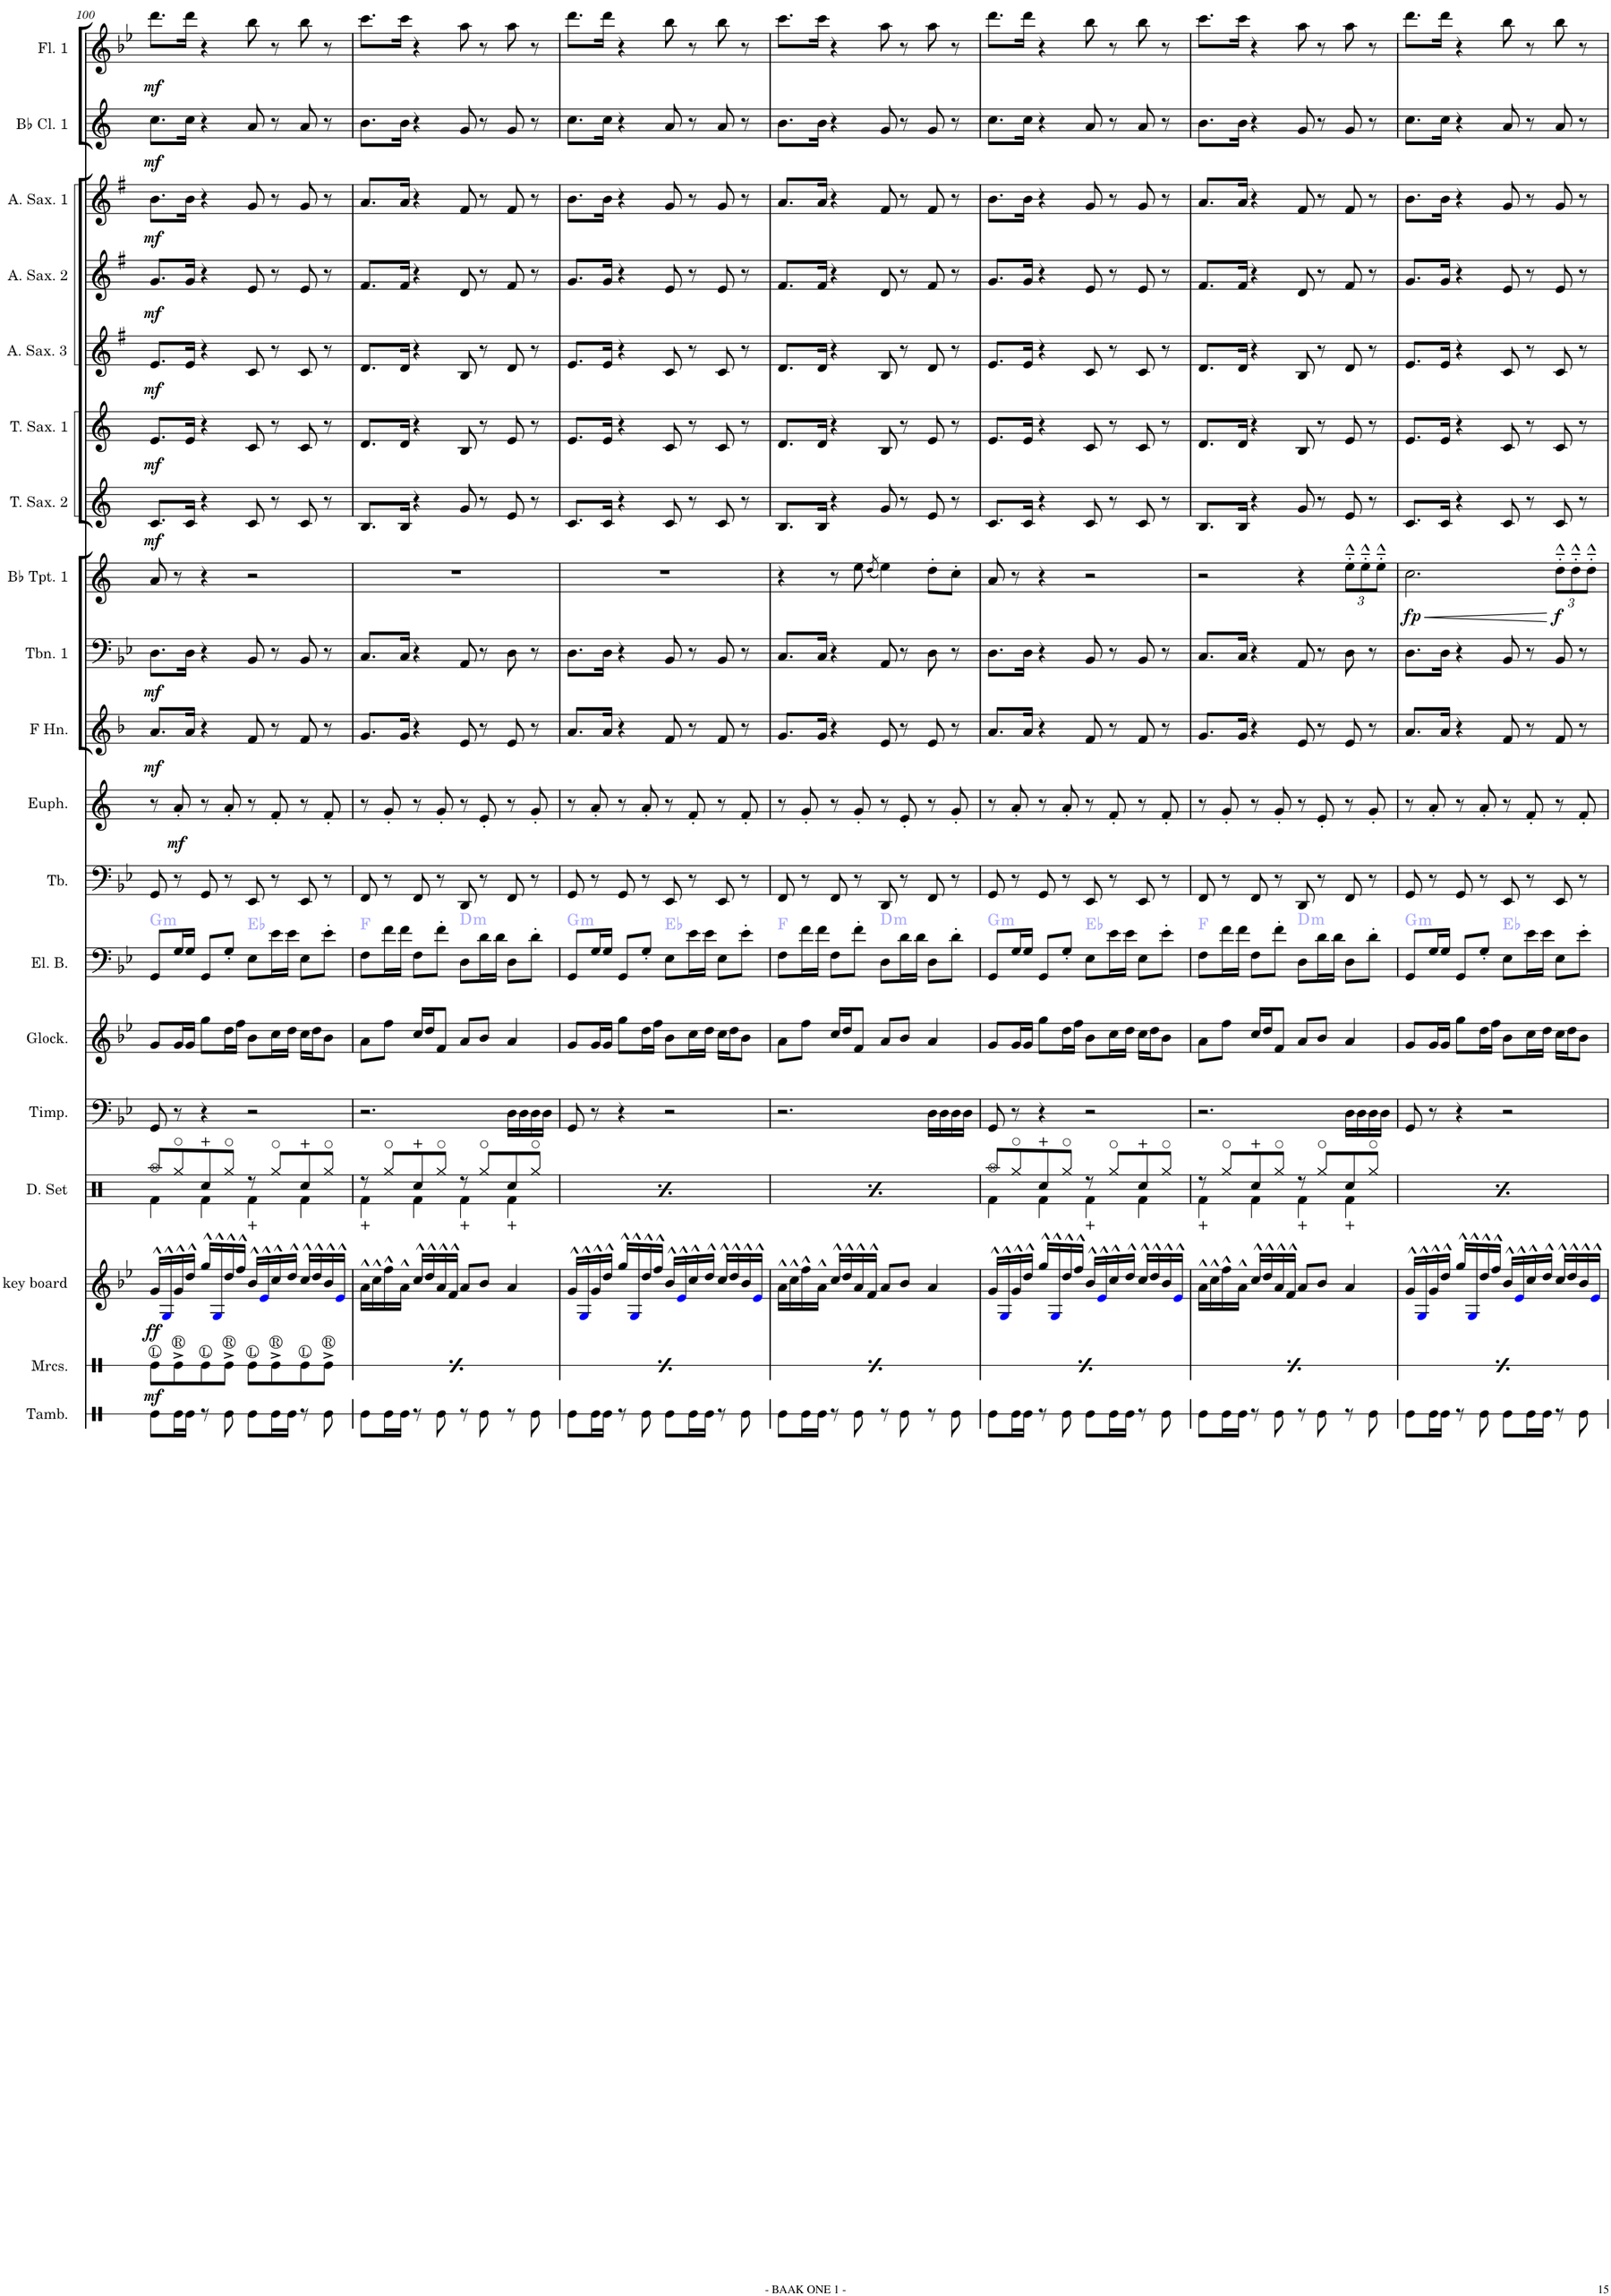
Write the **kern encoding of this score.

**kern	**kern	**dynam	**kern	**dynam	**kern	**kern	**kern	**kern	**harte	**kern	**harte	**kern	**kern	**dynam	**kern	**dynam	**kern	**dynam	**kern	**dynam	**kern	**dynam	**kern	**dynam	**kern	**dynam	**kern	**dynam	**kern	**dynam	**kern	**dynam	**kern	**dynam	**kern	**dynam	**kern	**dynam	**kern	**dynam	**kern	**dynam	**kern	**dynam	**kern	**dynam	**kern	**dynam	**kern	**dynam
*part28	*part27	*part27	*part26	*part26	*part25	*part24	*part23	*part22	*part22	*part21	*part21	*part20	*part19	*part19	*part18	*part18	*part17	*part17	*part16	*part16	*part15	*part15	*part14	*part14	*part13	*part13	*part12	*part12	*part11	*part11	*part10	*part10	*part9	*part9	*part8	*part8	*part7	*part7	*part6	*part6	*part5	*part5	*part4	*part4	*part3	*part3	*part2	*part2	*part1	*part1
*staff28	*staff27	*staff27	*staff26	*staff26	*staff25	*staff24	*staff23	*staff22	*	*staff21	*	*staff20	*staff19	*staff19	*staff18	*staff18	*staff17	*staff17	*staff16	*staff16	*staff15	*staff15	*staff14	*staff14	*staff13	*staff13	*staff12	*staff12	*staff11	*staff11	*staff10	*staff10	*staff9	*staff9	*staff8	*staff8	*staff7	*staff7	*staff6	*staff6	*staff5	*staff5	*staff4	*staff4	*staff3	*staff3	*staff2	*staff2	*staff1	*staff1
*I"탬버린	*I"마라카스	*	*I"키보드 (Synth.&amp; strings)	*	*I"드럼세트	*I"팀파니(in  F,G,D)	*I"글로켄슈필	*I"베이스(타브)	*	*I"일렉트릭 베이스	*	*I"튜바 (표준기보)	*I"유포늄	*	*I"F 호른	*	*I"트롬본 3	*	*I"트롬본  2	*	*I"트롬본  1	*	*I"Bb 트럼펫 4	*	*I"Bb 트럼펫 3	*	*I"Bb 트럼펫 2	*	*I"Bb 트럼펫 1	*	*I"테너 색소폰 2	*	*I"테너 색소폰 1	*	*I"알토 색소폰 3	*	*I"알토 색소폰 2	*	*I"알토 색소폰 1	*	*I"Bb 클라리넷 3	*	*I"Bb 클라리넷 2	*	*I"Bb 클라리넷 1	*	*I"플루트 2	*	*I"플루트 1	*
!!LO:PB:g=z
*clefX	*clefX	*	*clefG2	*	*clefX	*clefF4	*clefG2	*	*	*clefF4	*	*clefF4	*clefG2	*	*clefG2	*	*clefF4	*	*clefF4	*	*clefF4	*	*clefG2	*	*clefG2	*	*clefG2	*	*clefG2	*	*clefG2	*	*clefG2	*	*clefG2	*	*clefG2	*	*clefG2	*	*clefG2	*	*clefG2	*	*clefG2	*	*clefG2	*	*clefG2	*
*	*	*	*	*	*	*	*Trd-14c-24	*Trd7c12	*	*Trd7c12	*	*	*Trd8c14	*	*Trd4c7	*	*	*	*	*	*	*	*Trd1c2	*	*Trd1c2	*	*Trd1c2	*	*Trd1c2	*	*Trd8c14	*	*Trd8c14	*	*Trd5c9	*	*Trd5c9	*	*Trd5c9	*	*Trd1c2	*	*Trd1c2	*	*Trd1c2	*	*	*	*	*
*k[]	*k[]	*	*k[b-e-]	*	*k[]	*k[b-e-]	*k[b-e-]	*k[b-e-]	*	*k[b-e-]	*	*k[b-e-]	*k[]	*	*k[b-]	*	*k[b-e-]	*	*k[b-e-]	*	*k[b-e-]	*	*k[]	*	*k[]	*	*k[]	*	*k[]	*	*k[]	*	*k[]	*	*k[f#]	*	*k[f#]	*	*k[f#]	*	*k[]	*	*k[]	*	*k[]	*	*k[b-e-]	*	*k[b-e-]	*
*M4/4	*M4/4	*	*M4/4	*	*M4/4	*M4/4	*M4/4	*M4/4	*	*M4/4	*	*M4/4	*M4/4	*	*M4/4	*	*M4/4	*	*M4/4	*	*M4/4	*	*M4/4	*	*M4/4	*	*M4/4	*	*M4/4	*	*M4/4	*	*M4/4	*	*M4/4	*	*M4/4	*	*M4/4	*	*M4/4	*	*M4/4	*	*M4/4	*	*M4/4	*	*M4/4	*
=100	=100	=100	=100	=100	=100	=100	=100	=100	=100	=100	=100	=100	=100	=100	=100	=100	=100	=100	=100	=100	=100	=100	=100	=100	=100	=100	=100	=100	=100	=100	=100	=100	=100	=100	=100	=100	=100	=100	=100	=100	=100	=100	=100	=100	=100	=100	=100	=100	=100	=100
*	*	*	*	*	*^	*	*	*	*	*	*	*	*	*	*	*	*	*	*	*	*	*	*	*	*	*	*	*	*	*	*	*	*	*	*	*	*	*	*	*	*	*	*	*	*	*	*	*	*	*
!	!	!LO:DY:b	!	!LO:DY:b	!	!	!	!	!	!LO:H:kt=m	!	!LO:H:kt=m	!	!	!	!	!LO:DY:b	!	!LO:DY:b	!	!LO:DY:b	!	!LO:DY:b	!	!	!	!	!	!	!	!	!	!LO:DY:b	!	!LO:DY:b	!	!LO:DY:b	!	!LO:DY:b	!	!LO:DY:b	!	!LO:DY:b	!	!LO:DY:b	!	!LO:DY:b	!	!LO:DY:b	!	!LO:DY:b
8Re\L	8Re\L	mf	16g^^/LL	ff	8Raa/L	4Rf\	8GG/	8g/L	8GG\L	G:min	8GG/L	G:min	8GG/	8r	.	8.a/L	mf	8.B-\L	mf	8.G\L	mf	8.D\L	mf	8A	.	8a	.	8a	.	8a/	.	8.c/L	mf	8.e/L	mf	8.e/L	mf	8.g/L	mf	8.b\L	mf	8.aa\L	mf	8.ee\L	mf	8.cc\L	mf	8.bb-\L	mf	8.ddd\L	mf
.	.	.	16G^^i/	.	.	.	.	.	.	.	.	.	.	.	.	.	.	.	.	.	.	.	.	.	.	.	.	.	.	.	.	.	.	.	.	.	.	.	.	.	.	.	.	.	.	.	.	.	.	.	.
!	!	!	!	!	!	!	!	!	!	!	!	!	!	!	!LO:DY:b	!	!	!	!	!	!	!	!	!	!	!	!	!	!	!	!	!	!	!	!	!	!	!	!	!	!	!	!	!	!	!	!	!	!	!	!
16Re\L	8Re^\	.	16g^^/	.	8Rgg/	.	8r	16g/L	16G~'\L	.	16G'~/L	.	8r	8a'/	mf	.	.	.	.	.	.	.	.	8r	.	8r	.	8r	.	8r	.	.	.	.	.	.	.	.	.	.	.	.	.	.	.	.	.	.	.	.	.
16Re\JJ	.	.	16dd^^/JJ	.	.	.	.	16g/JJ	16G~'\JJ	.	16G'~/JJ	.	.	.	.	16a/Jk	.	16B-\Jk	.	16G\Jk	.	16D\Jk	.	.	.	.	.	.	.	.	.	16c/Jk	.	16e/Jk	.	16e/Jk	.	16g/Jk	.	16b\Jk	.	16aa\Jk	.	16ee\Jk	.	16cc\Jk	.	16bb-\Jk	.	16ddd\Jk	.
8r	8Re\	.	16gg^^/LL	.	8Rcc/	4Rf\	4r	8gg\L	8GG\L	.	8GG/L	.	8GG/	8r	.	4r	.	4r	.	4r	.	4r	.	4r	.	4r	.	4r	.	4r	.	4r	.	4r	.	4r	.	4r	.	4r	.	4r	.	4r	.	4r	.	4r	.	4r	.
.	.	.	16G^^i/	.	.	.	.	.	.	.	.	.	.	.	.	.	.	.	.	.	.	.	.	.	.	.	.	.	.	.	.	.	.	.	.	.	.	.	.	.	.	.	.	.	.	.	.	.	.	.	.
8Re\	8Re^\J	.	16dd^^/	.	8Rgg/J	.	.	16dd\L	8G~'\J	.	8G'~/J	.	8r	8a'/	.	.	.	.	.	.	.	.	.	.	.	.	.	.	.	.	.	.	.	.	.	.	.	.	.	.	.	.	.	.	.	.	.	.	.	.	.
.	.	.	16ff^^/JJ	.	.	.	.	16ff\JJ	.	.	.	.	.	.	.	.	.	.	.	.	.	.	.	.	.	.	.	.	.	.	.	.	.	.	.	.	.	.	.	.	.	.	.	.	.	.	.	.	.	.	.
8Re\L	8Re\L	.	16b-^^/LL	.	8r	4Rf\	2r	8b-\L	8E-\L	Eb:maj	8E-\L	Eb:maj	8EE-/	8r	.	8f/	.	8G	.	8E-	.	8BB-/	.	2r	.	2r	.	2r	.	2r	.	8c/	.	8c/	.	8c/	.	8e/	.	8g/	.	8ff	.	8cc	.	8a/	.	8gg	.	8bb-\	.
.	.	.	16e-^^i/	.	.	.	.	.	.	.	.	.	.	.	.	.	.	.	.	.	.	.	.	.	.	.	.	.	.	.	.	.	.	.	.	.	.	.	.	.	.	.	.	.	.	.	.	.	.	.	.
16Re\L	8Re^\	.	16cc^^/	.	8Rgg/L	.	.	16cc\L	16e-~'\L	.	16e-'~\L	.	8r	8f'/	.	8r	.	8r	.	8r	.	8r	.	.	.	.	.	.	.	.	.	8r	.	8r	.	8r	.	8r	.	8r	.	8r	.	8r	.	8r	.	8r	.	8r	.
16Re\JJ	.	.	16dd^^/JJ	.	.	.	.	16dd\JJ	16e-~'\JJ	.	16e-'~\JJ	.	.	.	.	.	.	.	.	.	.	.	.	.	.	.	.	.	.	.	.	.	.	.	.	.	.	.	.	.	.	.	.	.	.	.	.	.	.	.	.
8r	8Re\	.	16cc^^/LL	.	8Rcc/	4Rf\	.	16cc\LL	8E-\L	.	8E-\L	.	8EE-/	8r	.	8f/	.	8G	.	8E-	.	8BB-/	.	.	.	.	.	.	.	.	.	8c/	.	8c/	.	8c/	.	8e/	.	8g/	.	8ff	.	8cc	.	8a/	.	8gg	.	8bb-\	.
.	.	.	16dd^^/	.	.	.	.	16dd\J	.	.	.	.	.	.	.	.	.	.	.	.	.	.	.	.	.	.	.	.	.	.	.	.	.	.	.	.	.	.	.	.	.	.	.	.	.	.	.	.	.	.	.
8Re\	8Re^\J	.	16b-^^/	.	8Rgg/J	.	.	8b-\J	8e-~'\J	.	8e-'~\J	.	8r	8f'/	.	8r	.	8r	.	8r	.	8r	.	.	.	.	.	.	.	.	.	8r	.	8r	.	8r	.	8r	.	8r	.	8r	.	8r	.	8r	.	8r	.	8r	.
.	.	.	16e-^^i/JJ	.	.	.	.	.	.	.	.	.	.	.	.	.	.	.	.	.	.	.	.	.	.	.	.	.	.	.	.	.	.	.	.	.	.	.	.	.	.	.	.	.	.	.	.	.	.	.	.
=101	=101	=101	=101	=101	=101	=101	=101	=101	=101	=101	=101	=101	=101	=101	=101	=101	=101	=101	=101	=101	=101	=101	=101	=101	=101	=101	=101	=101	=101	=101	=101	=101	=101	=101	=101	=101	=101	=101	=101	=101	=101	=101	=101	=101	=101	=101	=101	=101	=101	=101	=101
!	!	!LO:DY:b	!	!	!	!	!	!	!	!	!	!	!	!	!	!	!	!	!	!	!	!	!	!	!	!	!	!	!	!	!	!	!	!	!	!	!	!	!	!	!	!	!	!	!	!	!	!	!	!	!
8Re\L	8Re\L	mf	16a^^\LL	.	8r	4Rf\	2.r	8a\L	8F\L	F:maj	8F\L	F:maj	8FF/	8r	.	8.g/L	.	8.A\L	.	8.F\L	.	8.C/L	.	1r	.	1r	.	1r	.	1r	.	8.B/L	.	8.d/L	.	8.d/L	.	8.f#/L	.	8.a/L	.	8.gg\L	.	8.dd\L	.	8.b\L	.	8.aa\L	.	8.ccc\L	.
.	.	.	16cc^^\	.	.	.	.	.	.	.	.	.	.	.	.	.	.	.	.	.	.	.	.	.	.	.	.	.	.	.	.	.	.	.	.	.	.	.	.	.	.	.	.	.	.	.	.	.	.	.	.
16Re\L	8Re^\	.	16ff^^\	.	8Rgg/L	.	.	8ff\J	16f~'\L	.	16f'~\L	.	8r	8g'/	.	.	.	.	.	.	.	.	.	.	.	.	.	.	.	.	.	.	.	.	.	.	.	.	.	.	.	.	.	.	.	.	.	.	.	.	.
16Re\JJ	.	.	16a^^\JJ	.	.	.	.	.	16f~'\JJ	.	16f'~\JJ	.	.	.	.	16g/Jk	.	16A\Jk	.	16F\Jk	.	16C/Jk	.	.	.	.	.	.	.	.	.	16B/Jk	.	16d/Jk	.	16d/Jk	.	16f#/Jk	.	16a/Jk	.	16gg\Jk	.	16dd\Jk	.	16b\Jk	.	16aa\Jk	.	16ccc\Jk	.
8r	8Re\	.	16cc^^/LL	.	8Rcc/	4Rf\	.	16cc/LL	8F\L	.	8F\L	.	8FF/	8r	.	4r	.	4r	.	4r	.	4r	.	.	.	.	.	.	.	.	.	4r	.	4r	.	4r	.	4r	.	4r	.	4r	.	4r	.	4r	.	4r	.	4r	.
.	.	.	16dd^^/	.	.	.	.	16dd/J	.	.	.	.	.	.	.	.	.	.	.	.	.	.	.	.	.	.	.	.	.	.	.	.	.	.	.	.	.	.	.	.	.	.	.	.	.	.	.	.	.	.	.
8Re\	8Re^\J	.	16a^^/	.	8Rgg/J	.	.	8f/J	8f~'\J	.	8f'~\J	.	8r	8g'/	.	.	.	.	.	.	.	.	.	.	.	.	.	.	.	.	.	.	.	.	.	.	.	.	.	.	.	.	.	.	.	.	.	.	.	.	.
.	.	.	16f^^/JJ	.	.	.	.	.	.	.	.	.	.	.	.	.	.	.	.	.	.	.	.	.	.	.	.	.	.	.	.	.	.	.	.	.	.	.	.	.	.	.	.	.	.	.	.	.	.	.	.
!	!	!	!	!	!	!	!	!	!	!LO:H:kt=m	!	!LO:H:kt=m	!	!	!	!	!	!	!	!	!	!	!	!	!	!	!	!	!	!	!	!	!	!	!	!	!	!	!	!	!	!	!	!	!	!	!	!	!	!	!
8r	8Re\L	.	8a/L	.	8r	4Rf\	.	8a/L	8D\L	D:min	8D\L	D:min	8DD/	8r	.	8e/	.	8F	.	8D	.	8AA/	.	.	.	.	.	.	.	.	.	8g/	.	8B/	.	8B/	.	8d/	.	8f#/	.	8ee	.	8b	.	8g/	.	8ff	.	8aa\	.
8Re\	8Re^\	.	8b-/J	.	8Rgg/L	.	.	8b-/J	16d~'\L	.	16d'~\L	.	8r	8e'/	.	8r	.	8r	.	8r	.	8r	.	.	.	.	.	.	.	.	.	8r	.	8r	.	8r	.	8r	.	8r	.	8r	.	8r	.	8r	.	8r	.	8r	.
.	.	.	.	.	.	.	.	.	16d~'\JJ	.	16d'~\JJ	.	.	.	.	.	.	.	.	.	.	.	.	.	.	.	.	.	.	.	.	.	.	.	.	.	.	.	.	.	.	.	.	.	.	.	.	.	.	.	.
8r	8Re\	.	4a/	.	8Rcc/	4Rf\	16D\LL	4a/	8D\L	.	8D\L	.	8FF/	8r	.	8e/	.	8A	.	8F	.	8D\	.	.	.	.	.	.	.	.	.	8e/	.	8e/	.	8d/	.	8f#/	.	8f#/	.	8gg	.	8b	.	8g/	.	8ff	.	8aa\	.
.	.	.	.	.	.	.	16D\	.	.	.	.	.	.	.	.	.	.	.	.	.	.	.	.	.	.	.	.	.	.	.	.	.	.	.	.	.	.	.	.	.	.	.	.	.	.	.	.	.	.	.	.
8Re\	8Re^\J	.	.	.	8Rgg/J	.	16D\	.	8d'\J	.	8d'\J	.	8r	8g'/	.	8r	.	8r	.	8r	.	8r	.	.	.	.	.	.	.	.	.	8r	.	8r	.	8r	.	8r	.	8r	.	8r	.	8r	.	8r	.	8r	.	8r	.
.	.	.	.	.	.	.	16D\JJ	.	.	.	.	.	.	.	.	.	.	.	.	.	.	.	.	.	.	.	.	.	.	.	.	.	.	.	.	.	.	.	.	.	.	.	.	.	.	.	.	.	.	.	.
=102	=102	=102	=102	=102	=102	=102	=102	=102	=102	=102	=102	=102	=102	=102	=102	=102	=102	=102	=102	=102	=102	=102	=102	=102	=102	=102	=102	=102	=102	=102	=102	=102	=102	=102	=102	=102	=102	=102	=102	=102	=102	=102	=102	=102	=102	=102	=102	=102	=102	=102	=102
!	!	!LO:DY:b	!	!	!	!	!	!	!	!LO:H:kt=m	!	!LO:H:kt=m	!	!	!	!	!	!	!	!	!	!	!	!	!	!	!	!	!	!	!	!	!	!	!	!	!	!	!	!	!	!	!	!	!	!	!	!	!	!	!
8Re\L	8Re\L	mf	16g^^/LL	.	8r	4Rf\	8GG/	8g/L	8GG\L	G:min	8GG/L	G:min	8GG/	8r	.	8.a/L	.	8.B-\L	.	8.G\L	.	8.D\L	.	1r	.	1r	.	1r	.	1r	.	8.c/L	.	8.e/L	.	8.e/L	.	8.g/L	.	8.b\L	.	8.aa\L	.	8.ee\L	.	8.cc\L	.	8.bb-\L	.	8.ddd\L	.
.	.	.	16G^^i/	.	.	.	.	.	.	.	.	.	.	.	.	.	.	.	.	.	.	.	.	.	.	.	.	.	.	.	.	.	.	.	.	.	.	.	.	.	.	.	.	.	.	.	.	.	.	.	.
16Re\L	8Re^\	.	16g^^/	.	8Rgg/L	.	8r	16g/L	16G~'\L	.	16G'~/L	.	8r	8a'/	.	.	.	.	.	.	.	.	.	.	.	.	.	.	.	.	.	.	.	.	.	.	.	.	.	.	.	.	.	.	.	.	.	.	.	.	.
16Re\JJ	.	.	16dd^^/JJ	.	.	.	.	16g/JJ	16G~'\JJ	.	16G'~/JJ	.	.	.	.	16a/Jk	.	16B-\Jk	.	16G\Jk	.	16D\Jk	.	.	.	.	.	.	.	.	.	16c/Jk	.	16e/Jk	.	16e/Jk	.	16g/Jk	.	16b\Jk	.	16aa\Jk	.	16ee\Jk	.	16cc\Jk	.	16bb-\Jk	.	16ddd\Jk	.
8r	8Re\	.	16gg^^/LL	.	8Rcc/	4Rf\	4r	8gg\L	8GG\L	.	8GG/L	.	8GG/	8r	.	4r	.	4r	.	4r	.	4r	.	.	.	.	.	.	.	.	.	4r	.	4r	.	4r	.	4r	.	4r	.	4r	.	4r	.	4r	.	4r	.	4r	.
.	.	.	16G^^i/	.	.	.	.	.	.	.	.	.	.	.	.	.	.	.	.	.	.	.	.	.	.	.	.	.	.	.	.	.	.	.	.	.	.	.	.	.	.	.	.	.	.	.	.	.	.	.	.
8Re\	8Re^\J	.	16dd^^/	.	8Rgg/J	.	.	16dd\L	8G~'\J	.	8G'~/J	.	8r	8a'/	.	.	.	.	.	.	.	.	.	.	.	.	.	.	.	.	.	.	.	.	.	.	.	.	.	.	.	.	.	.	.	.	.	.	.	.	.
.	.	.	16ff^^/JJ	.	.	.	.	16ff\JJ	.	.	.	.	.	.	.	.	.	.	.	.	.	.	.	.	.	.	.	.	.	.	.	.	.	.	.	.	.	.	.	.	.	.	.	.	.	.	.	.	.	.	.
8Re\L	8Re\L	.	16b-^^/LL	.	8r	4Rf\	2r	8b-\L	8E-\L	Eb:maj	8E-\L	Eb:maj	8EE-/	8r	.	8f/	.	8G	.	8E-	.	8BB-/	.	.	.	.	.	.	.	.	.	8c/	.	8c/	.	8c/	.	8e/	.	8g/	.	8ff	.	8cc	.	8a/	.	8gg	.	8bb-\	.
.	.	.	16e-^^i/	.	.	.	.	.	.	.	.	.	.	.	.	.	.	.	.	.	.	.	.	.	.	.	.	.	.	.	.	.	.	.	.	.	.	.	.	.	.	.	.	.	.	.	.	.	.	.	.
16Re\L	8Re^\	.	16cc^^/	.	8Rgg/L	.	.	16cc\L	16e-~'\L	.	16e-'~\L	.	8r	8f'/	.	8r	.	8r	.	8r	.	8r	.	.	.	.	.	.	.	.	.	8r	.	8r	.	8r	.	8r	.	8r	.	8r	.	8r	.	8r	.	8r	.	8r	.
16Re\JJ	.	.	16dd^^/JJ	.	.	.	.	16dd\JJ	16e-~'\JJ	.	16e-'~\JJ	.	.	.	.	.	.	.	.	.	.	.	.	.	.	.	.	.	.	.	.	.	.	.	.	.	.	.	.	.	.	.	.	.	.	.	.	.	.	.	.
8r	8Re\	.	16cc^^/LL	.	8Rcc/	4Rf\	.	16cc\LL	8E-\L	.	8E-\L	.	8EE-/	8r	.	8f/	.	8G	.	8E-	.	8BB-/	.	.	.	.	.	.	.	.	.	8c/	.	8c/	.	8c/	.	8e/	.	8g/	.	8ff	.	8cc	.	8a/	.	8gg	.	8bb-\	.
.	.	.	16dd^^/	.	.	.	.	16dd\J	.	.	.	.	.	.	.	.	.	.	.	.	.	.	.	.	.	.	.	.	.	.	.	.	.	.	.	.	.	.	.	.	.	.	.	.	.	.	.	.	.	.	.
8Re\	8Re^\J	.	16b-^^/	.	8Rgg/J	.	.	8b-\J	8e-~'\J	.	8e-'~\J	.	8r	8f'/	.	8r	.	8r	.	8r	.	8r	.	.	.	.	.	.	.	.	.	8r	.	8r	.	8r	.	8r	.	8r	.	8r	.	8r	.	8r	.	8r	.	8r	.
.	.	.	16e-^^i/JJ	.	.	.	.	.	.	.	.	.	.	.	.	.	.	.	.	.	.	.	.	.	.	.	.	.	.	.	.	.	.	.	.	.	.	.	.	.	.	.	.	.	.	.	.	.	.	.	.
=103	=103	=103	=103	=103	=103	=103	=103	=103	=103	=103	=103	=103	=103	=103	=103	=103	=103	=103	=103	=103	=103	=103	=103	=103	=103	=103	=103	=103	=103	=103	=103	=103	=103	=103	=103	=103	=103	=103	=103	=103	=103	=103	=103	=103	=103	=103	=103	=103	=103	=103	=103
!	!	!LO:DY:b	!	!	!	!	!	!	!	!	!	!	!	!	!	!	!	!	!	!	!	!	!	!	!	!	!	!	!	!	!	!	!	!	!	!	!	!	!	!	!	!	!	!	!	!	!	!	!	!	!
8Re\L	8Re\L	mf	16a^^\LL	.	8r	4Rf\	2.r	8a\L	8F\L	F:maj	8F\L	F:maj	8FF/	8r	.	8.g/L	.	8.A\L	.	8.F\L	.	8.C/L	.	4r	.	4r	.	4r	.	4r	.	8.B/L	.	8.d/L	.	8.d/L	.	8.f#/L	.	8.a/L	.	8.gg\L	.	8.dd\L	.	8.b\L	.	8.aa\L	.	8.ccc\L	.
.	.	.	16cc^^\	.	.	.	.	.	.	.	.	.	.	.	.	.	.	.	.	.	.	.	.	.	.	.	.	.	.	.	.	.	.	.	.	.	.	.	.	.	.	.	.	.	.	.	.	.	.	.	.
16Re\L	8Re^\	.	16ff^^\	.	8Rgg/L	.	.	8ff\J	16f~'\L	.	16f'~\L	.	8r	8g'/	.	.	.	.	.	.	.	.	.	.	.	.	.	.	.	.	.	.	.	.	.	.	.	.	.	.	.	.	.	.	.	.	.	.	.	.	.
16Re\JJ	.	.	16a^^\JJ	.	.	.	.	.	16f~'\JJ	.	16f'~\JJ	.	.	.	.	16g/Jk	.	16A\Jk	.	16F\Jk	.	16C/Jk	.	.	.	.	.	.	.	.	.	16B/Jk	.	16d/Jk	.	16d/Jk	.	16f#/Jk	.	16a/Jk	.	16gg\Jk	.	16dd\Jk	.	16b\Jk	.	16aa\Jk	.	16ccc\Jk	.
8r	8Re\	.	16cc^^/LL	.	8Rcc/	4Rf\	.	16cc/LL	8F\L	.	8F\L	.	8FF/	8r	.	4r	.	4r	.	4r	.	4r	.	8r	.	8r	.	8r	.	8r	.	4r	.	4r	.	4r	.	4r	.	4r	.	4r	.	4r	.	4r	.	4r	.	4r	.
.	.	.	16dd^^/	.	.	.	.	16dd/J	.	.	.	.	.	.	.	.	.	.	.	.	.	.	.	.	.	.	.	.	.	.	.	.	.	.	.	.	.	.	.	.	.	.	.	.	.	.	.	.	.	.	.
8Re\	8Re^\J	.	16a^^/	.	8Rgg/J	.	.	8f/J	8f~'\J	.	8f'~\J	.	8r	8g'/	.	.	.	.	.	.	.	.	.	8ee	.	8ee	.	8ee	.	8ee\	.	.	.	.	.	.	.	.	.	.	.	.	.	.	.	.	.	.	.	.	.
.	.	.	16f^^/JJ	.	.	.	.	.	.	.	.	.	.	.	.	.	.	.	.	.	.	.	.	.	.	.	.	.	.	.	.	.	.	.	.	.	.	.	.	.	.	.	.	.	.	.	.	.	.	.	.
.	.	.	.	.	.	.	.	.	.	.	.	.	.	.	.	.	.	.	.	.	.	.	.	(8qdd	.	(8qdd	.	(8qdd	.	(8qdd/	.	.	.	.	.	.	.	.	.	.	.	.	.	.	.	.	.	.	.	.	.
!	!	!	!	!	!	!	!	!	!	!LO:H:kt=m	!	!LO:H:kt=m	!	!	!	!	!	!	!	!	!	!	!	!	!	!	!	!	!	!	!	!	!	!	!	!	!	!	!	!	!	!	!	!	!	!	!	!	!	!	!
8r	8Re\L	.	8a/L	.	8r	4Rf\	.	8a/L	8D\L	D:min	8D\L	D:min	8DD/	8r	.	8e/	.	8F	.	8D	.	8AA/	.	4ee)	.	4ee)	.	4ee)	.	4ee\)	.	8g/	.	8B/	.	8B/	.	8d/	.	8f#/	.	8ee	.	8b	.	8g/	.	8ff	.	8aa\	.
8Re\	8Re^\	.	8b-/J	.	8Rgg/L	.	.	8b-/J	16d~'\L	.	16d'~\L	.	8r	8e'/	.	8r	.	8r	.	8r	.	8r	.	.	.	.	.	.	.	.	.	8r	.	8r	.	8r	.	8r	.	8r	.	8r	.	8r	.	8r	.	8r	.	8r	.
.	.	.	.	.	.	.	.	.	16d~'\JJ	.	16d'~\JJ	.	.	.	.	.	.	.	.	.	.	.	.	.	.	.	.	.	.	.	.	.	.	.	.	.	.	.	.	.	.	.	.	.	.	.	.	.	.	.	.
8r	8Re\	.	4a/	.	8Rcc/	4Rf\	16D\LL	4a/	8D\L	.	8D\L	.	8FF/	8r	.	8e/	.	8A	.	8F	.	8D\	.	8dd'\L	.	8dd'\L	.	8dd'\L	.	8dd'\L	.	8e/	.	8e/	.	8d/	.	8f#/	.	8f#/	.	8gg	.	8b	.	8g/	.	8ff	.	8aa\	.
.	.	.	.	.	.	.	16D\	.	.	.	.	.	.	.	.	.	.	.	.	.	.	.	.	.	.	.	.	.	.	.	.	.	.	.	.	.	.	.	.	.	.	.	.	.	.	.	.	.	.	.	.
8Re\	8Re^\J	.	.	.	8Rgg/J	.	16D\	.	8d'\J	.	8d'\J	.	8r	8g'/	.	8r	.	8r	.	8r	.	8r	.	8cc'\J	.	8cc'\J	.	8cc'\J	.	8cc'\J	.	8r	.	8r	.	8r	.	8r	.	8r	.	8r	.	8r	.	8r	.	8r	.	8r	.
.	.	.	.	.	.	.	16D\JJ	.	.	.	.	.	.	.	.	.	.	.	.	.	.	.	.	.	.	.	.	.	.	.	.	.	.	.	.	.	.	.	.	.	.	.	.	.	.	.	.	.	.	.	.
=104	=104	=104	=104	=104	=104	=104	=104	=104	=104	=104	=104	=104	=104	=104	=104	=104	=104	=104	=104	=104	=104	=104	=104	=104	=104	=104	=104	=104	=104	=104	=104	=104	=104	=104	=104	=104	=104	=104	=104	=104	=104	=104	=104	=104	=104	=104	=104	=104	=104	=104	=104
!	!	!LO:DY:b	!	!	!	!	!	!	!	!LO:H:kt=m	!	!LO:H:kt=m	!	!	!	!	!	!	!	!	!	!	!	!	!	!	!	!	!	!	!	!	!	!	!	!	!	!	!	!	!	!	!	!	!	!	!	!	!	!	!
8Re\L	8Re\L	mf	16g^^/LL	.	8Raa/L	4Rf\	8GG/	8g/L	8GG\L	G:min	8GG/L	G:min	8GG/	8r	.	8.a/L	.	8.B-\L	.	8.G\L	.	8.D\L	.	8a	.	8a	.	8a	.	8a/	.	8.c/L	.	8.e/L	.	8.e/L	.	8.g/L	.	8.b\L	.	8.aa\L	.	8.ee\L	.	8.cc\L	.	8.bb-\L	.	8.ddd\L	.
.	.	.	16G^^i/	.	.	.	.	.	.	.	.	.	.	.	.	.	.	.	.	.	.	.	.	.	.	.	.	.	.	.	.	.	.	.	.	.	.	.	.	.	.	.	.	.	.	.	.	.	.	.	.
16Re\L	8Re^\	.	16g^^/	.	8Rgg/	.	8r	16g/L	16G~'\L	.	16G'~/L	.	8r	8a'/	.	.	.	.	.	.	.	.	.	8r	.	8r	.	8r	.	8r	.	.	.	.	.	.	.	.	.	.	.	.	.	.	.	.	.	.	.	.	.
16Re\JJ	.	.	16dd^^/JJ	.	.	.	.	16g/JJ	16G~'\JJ	.	16G'~/JJ	.	.	.	.	16a/Jk	.	16B-\Jk	.	16G\Jk	.	16D\Jk	.	.	.	.	.	.	.	.	.	16c/Jk	.	16e/Jk	.	16e/Jk	.	16g/Jk	.	16b\Jk	.	16aa\Jk	.	16ee\Jk	.	16cc\Jk	.	16bb-\Jk	.	16ddd\Jk	.
8r	8Re\	.	16gg^^/LL	.	8Rcc/	4Rf\	4r	8gg\L	8GG\L	.	8GG/L	.	8GG/	8r	.	4r	.	4r	.	4r	.	4r	.	4r	.	4r	.	4r	.	4r	.	4r	.	4r	.	4r	.	4r	.	4r	.	4r	.	4r	.	4r	.	4r	.	4r	.
.	.	.	16G^^i/	.	.	.	.	.	.	.	.	.	.	.	.	.	.	.	.	.	.	.	.	.	.	.	.	.	.	.	.	.	.	.	.	.	.	.	.	.	.	.	.	.	.	.	.	.	.	.	.
8Re\	8Re^\J	.	16dd^^/	.	8Rgg/J	.	.	16dd\L	8G~'\J	.	8G'~/J	.	8r	8a'/	.	.	.	.	.	.	.	.	.	.	.	.	.	.	.	.	.	.	.	.	.	.	.	.	.	.	.	.	.	.	.	.	.	.	.	.	.
.	.	.	16ff^^/JJ	.	.	.	.	16ff\JJ	.	.	.	.	.	.	.	.	.	.	.	.	.	.	.	.	.	.	.	.	.	.	.	.	.	.	.	.	.	.	.	.	.	.	.	.	.	.	.	.	.	.	.
8Re\L	8Re\L	.	16b-^^/LL	.	8r	4Rf\	2r	8b-\L	8E-\L	Eb:maj	8E-\L	Eb:maj	8EE-/	8r	.	8f/	.	8G	.	8E-	.	8BB-/	.	2r	.	2r	.	2r	.	2r	.	8c/	.	8c/	.	8c/	.	8e/	.	8g/	.	8ff	.	8cc	.	8a/	.	8gg	.	8bb-\	.
.	.	.	16e-^^i/	.	.	.	.	.	.	.	.	.	.	.	.	.	.	.	.	.	.	.	.	.	.	.	.	.	.	.	.	.	.	.	.	.	.	.	.	.	.	.	.	.	.	.	.	.	.	.	.
16Re\L	8Re^\	.	16cc^^/	.	8Rgg/L	.	.	16cc\L	16e-~'\L	.	16e-'~\L	.	8r	8f'/	.	8r	.	8r	.	8r	.	8r	.	.	.	.	.	.	.	.	.	8r	.	8r	.	8r	.	8r	.	8r	.	8r	.	8r	.	8r	.	8r	.	8r	.
16Re\JJ	.	.	16dd^^/JJ	.	.	.	.	16dd\JJ	16e-~'\JJ	.	16e-'~\JJ	.	.	.	.	.	.	.	.	.	.	.	.	.	.	.	.	.	.	.	.	.	.	.	.	.	.	.	.	.	.	.	.	.	.	.	.	.	.	.	.
8r	8Re\	.	16cc^^/LL	.	8Rcc/	4Rf\	.	16cc\LL	8E-\L	.	8E-\L	.	8EE-/	8r	.	8f/	.	8G	.	8E-	.	8BB-/	.	.	.	.	.	.	.	.	.	8c/	.	8c/	.	8c/	.	8e/	.	8g/	.	8ff	.	8cc	.	8a/	.	8gg	.	8bb-\	.
.	.	.	16dd^^/	.	.	.	.	16dd\J	.	.	.	.	.	.	.	.	.	.	.	.	.	.	.	.	.	.	.	.	.	.	.	.	.	.	.	.	.	.	.	.	.	.	.	.	.	.	.	.	.	.	.
8Re\	8Re^\J	.	16b-^^/	.	8Rgg/J	.	.	8b-\J	8e-~'\J	.	8e-'~\J	.	8r	8f'/	.	8r	.	8r	.	8r	.	8r	.	.	.	.	.	.	.	.	.	8r	.	8r	.	8r	.	8r	.	8r	.	8r	.	8r	.	8r	.	8r	.	8r	.
.	.	.	16e-^^i/JJ	.	.	.	.	.	.	.	.	.	.	.	.	.	.	.	.	.	.	.	.	.	.	.	.	.	.	.	.	.	.	.	.	.	.	.	.	.	.	.	.	.	.	.	.	.	.	.	.
=105	=105	=105	=105	=105	=105	=105	=105	=105	=105	=105	=105	=105	=105	=105	=105	=105	=105	=105	=105	=105	=105	=105	=105	=105	=105	=105	=105	=105	=105	=105	=105	=105	=105	=105	=105	=105	=105	=105	=105	=105	=105	=105	=105	=105	=105	=105	=105	=105	=105	=105	=105
!	!	!LO:DY:b	!	!	!	!	!	!	!	!	!	!	!	!	!	!	!	!	!	!	!	!	!	!	!	!	!	!	!	!	!	!	!	!	!	!	!	!	!	!	!	!	!	!	!	!	!	!	!	!	!
8Re\L	8Re\L	mf	16a^^\LL	.	8r	4Rf\	2.r	8a\L	8F\L	F:maj	8F\L	F:maj	8FF/	8r	.	8.g/L	.	8.A\L	.	8.F\L	.	8.C/L	.	2r	.	2r	.	2r	.	2r	.	8.B/L	.	8.d/L	.	8.d/L	.	8.f#/L	.	8.a/L	.	8.gg\L	.	8.dd\L	.	8.b\L	.	8.aa\L	.	8.ccc\L	.
.	.	.	16cc^^\	.	.	.	.	.	.	.	.	.	.	.	.	.	.	.	.	.	.	.	.	.	.	.	.	.	.	.	.	.	.	.	.	.	.	.	.	.	.	.	.	.	.	.	.	.	.	.	.
16Re\L	8Re^\	.	16ff^^\	.	8Rgg/L	.	.	8ff\J	16f~'\L	.	16f'~\L	.	8r	8g'/	.	.	.	.	.	.	.	.	.	.	.	.	.	.	.	.	.	.	.	.	.	.	.	.	.	.	.	.	.	.	.	.	.	.	.	.	.
16Re\JJ	.	.	16a^^\JJ	.	.	.	.	.	16f~'\JJ	.	16f'~\JJ	.	.	.	.	16g/Jk	.	16A\Jk	.	16F\Jk	.	16C/Jk	.	.	.	.	.	.	.	.	.	16B/Jk	.	16d/Jk	.	16d/Jk	.	16f#/Jk	.	16a/Jk	.	16gg\Jk	.	16dd\Jk	.	16b\Jk	.	16aa\Jk	.	16ccc\Jk	.
8r	8Re\	.	16cc^^/LL	.	8Rcc/	4Rf\	.	16cc/LL	8F\L	.	8F\L	.	8FF/	8r	.	4r	.	4r	.	4r	.	4r	.	.	.	.	.	.	.	.	.	4r	.	4r	.	4r	.	4r	.	4r	.	4r	.	4r	.	4r	.	4r	.	4r	.
.	.	.	16dd^^/	.	.	.	.	16dd/J	.	.	.	.	.	.	.	.	.	.	.	.	.	.	.	.	.	.	.	.	.	.	.	.	.	.	.	.	.	.	.	.	.	.	.	.	.	.	.	.	.	.	.
8Re\	8Re^\J	.	16a^^/	.	8Rgg/J	.	.	8f/J	8f~'\J	.	8f'~\J	.	8r	8g'/	.	.	.	.	.	.	.	.	.	.	.	.	.	.	.	.	.	.	.	.	.	.	.	.	.	.	.	.	.	.	.	.	.	.	.	.	.
.	.	.	16f^^/JJ	.	.	.	.	.	.	.	.	.	.	.	.	.	.	.	.	.	.	.	.	.	.	.	.	.	.	.	.	.	.	.	.	.	.	.	.	.	.	.	.	.	.	.	.	.	.	.	.
!	!	!	!	!	!	!	!	!	!	!LO:H:kt=m	!	!LO:H:kt=m	!	!	!	!	!	!	!	!	!	!	!	!	!	!	!	!	!	!	!	!	!	!	!	!	!	!	!	!	!	!	!	!	!	!	!	!	!	!	!
8r	8Re\L	.	8a/L	.	8r	4Rf\	.	8a/L	8D\L	D:min	8D\L	D:min	8DD/	8r	.	8e/	.	8F	.	8D	.	8AA/	.	4r	.	4r	.	4r	.	4r	.	8g/	.	8B/	.	8B/	.	8d/	.	8f#/	.	8ee	.	8b	.	8g/	.	8ff	.	8aa\	.
8Re\	8Re^\	.	8b-/J	.	8Rgg/L	.	.	8b-/J	16d~'\L	.	16d'~\L	.	8r	8e'/	.	8r	.	8r	.	8r	.	8r	.	.	.	.	.	.	.	.	.	8r	.	8r	.	8r	.	8r	.	8r	.	8r	.	8r	.	8r	.	8r	.	8r	.
.	.	.	.	.	.	.	.	.	16d~'\JJ	.	16d'~\JJ	.	.	.	.	.	.	.	.	.	.	.	.	.	.	.	.	.	.	.	.	.	.	.	.	.	.	.	.	.	.	.	.	.	.	.	.	.	.	.	.
*	*	*	*	*	*	*	*	*	*	*	*	*	*	*	*	*	*	*	*	*	*	*	*	*Xbrackettup	*	*Xbrackettup	*	*Xbrackettup	*	*Xbrackettup	*	*	*	*	*	*	*	*	*	*	*	*	*	*	*	*	*	*	*	*	*
8r	8Re\	.	4a/	.	8Rcc/	4Rf\	16D\LL	4a/	8D\L	.	8D\L	.	8FF/	8r	.	8e/	.	8A	.	8F	.	8D\	.	12ee'~^^\L	.	12ee'~^^\L	.	12ee'~^^\L	.	12ee'~^^\L	.	8e/	.	8e/	.	8d/	.	8f#/	.	8f#/	.	8gg	.	8b	.	8g/	.	8ff	.	8aa\	.
.	.	.	.	.	.	.	16D\	.	.	.	.	.	.	.	.	.	.	.	.	.	.	.	.	.	.	.	.	.	.	.	.	.	.	.	.	.	.	.	.	.	.	.	.	.	.	.	.	.	.	.	.
.	.	.	.	.	.	.	.	.	.	.	.	.	.	.	.	.	.	.	.	.	.	.	.	12ee'~^^\	.	12ee'~^^\	.	12ee'~^^\	.	12ee'~^^\	.	.	.	.	.	.	.	.	.	.	.	.	.	.	.	.	.	.	.	.	.
8Re\	8Re^\J	.	.	.	8Rgg/J	.	16D\	.	8d'\J	.	8d'\J	.	8r	8g'/	.	8r	.	8r	.	8r	.	8r	.	.	.	.	.	.	.	.	.	8r	.	8r	.	8r	.	8r	.	8r	.	8r	.	8r	.	8r	.	8r	.	8r	.
.	.	.	.	.	.	.	.	.	.	.	.	.	.	.	.	.	.	.	.	.	.	.	.	12ee'~^^\J	.	12ee'~^^\J	.	12ee'~^^\J	.	12ee'~^^\J	.	.	.	.	.	.	.	.	.	.	.	.	.	.	.	.	.	.	.	.	.
.	.	.	.	.	.	.	16D\JJ	.	.	.	.	.	.	.	.	.	.	.	.	.	.	.	.	.	.	.	.	.	.	.	.	.	.	.	.	.	.	.	.	.	.	.	.	.	.	.	.	.	.	.	.
=106	=106	=106	=106	=106	=106	=106	=106	=106	=106	=106	=106	=106	=106	=106	=106	=106	=106	=106	=106	=106	=106	=106	=106	=106	=106	=106	=106	=106	=106	=106	=106	=106	=106	=106	=106	=106	=106	=106	=106	=106	=106	=106	=106	=106	=106	=106	=106	=106	=106	=106	=106
!	!	!LO:DY:b	!	!	!	!	!	!	!	!	!	!	!	!	!	!	!	!	!	!	!	!	!	!	!LO:HP:b	!	!LO:HP:b	!	!LO:HP:b	!	!LO:HP:b	!	!	!	!	!	!	!	!	!	!	!	!	!	!	!	!	!	!	!	!
!	!	!	!	!	!	!	!	!	!	!LO:H:kt=m	!	!LO:H:kt=m	!	!	!	!	!	!	!	!	!	!	!	!	!LO:DY:n=1:b	!	!LO:DY:n=1:b	!	!LO:DY:n=1:b	!	!LO:DY:n=1:b	!	!	!	!	!	!	!	!	!	!	!	!	!	!	!	!	!	!	!	!
8Re\L	8Re\L	mf	16g^^/LL	.	8r	4Rf\	8GG/	8g/L	8GG\L	G:min	8GG/L	G:min	8GG/	8r	.	8.a/L	.	8.B-\L	.	8.G\L	.	8.D\L	.	2.cc	< fp	2.cc	< fp	2.cc	< fp	2.cc\	< fp	8.c/L	.	8.e/L	.	8.e/L	.	8.g/L	.	8.b\L	.	8.aa\L	.	8.ee\L	.	8.cc\L	.	8.bb-\L	.	8.ddd\L	.
.	.	.	16G^^i/	.	.	.	.	.	.	.	.	.	.	.	.	.	.	.	.	.	.	.	.	.	.	.	.	.	.	.	.	.	.	.	.	.	.	.	.	.	.	.	.	.	.	.	.	.	.	.	.
16Re\L	8Re^\	.	16g^^/	.	8Rgg/L	.	8r	16g/L	16G~'\L	.	16G'~/L	.	8r	8a'/	.	.	.	.	.	.	.	.	.	.	.	.	.	.	.	.	.	.	.	.	.	.	.	.	.	.	.	.	.	.	.	.	.	.	.	.	.
16Re\JJ	.	.	16dd^^/JJ	.	.	.	.	16g/JJ	16G~'\JJ	.	16G'~/JJ	.	.	.	.	16a/Jk	.	16B-\Jk	.	16G\Jk	.	16D\Jk	.	.	.	.	.	.	.	.	.	16c/Jk	.	16e/Jk	.	16e/Jk	.	16g/Jk	.	16b\Jk	.	16aa\Jk	.	16ee\Jk	.	16cc\Jk	.	16bb-\Jk	.	16ddd\Jk	.
8r	8Re\	.	16gg^^/LL	.	8Rcc/	4Rf\	4r	8gg\L	8GG\L	.	8GG/L	.	8GG/	8r	.	4r	.	4r	.	4r	.	4r	.	.	.	.	.	.	.	.	.	4r	.	4r	.	4r	.	4r	.	4r	.	4r	.	4r	.	4r	.	4r	.	4r	.
.	.	.	16G^^i/	.	.	.	.	.	.	.	.	.	.	.	.	.	.	.	.	.	.	.	.	.	.	.	.	.	.	.	.	.	.	.	.	.	.	.	.	.	.	.	.	.	.	.	.	.	.	.	.
8Re\	8Re^\J	.	16dd^^/	.	8Rgg/J	.	.	16dd\L	8G~'\J	.	8G'~/J	.	8r	8a'/	.	.	.	.	.	.	.	.	.	.	.	.	.	.	.	.	.	.	.	.	.	.	.	.	.	.	.	.	.	.	.	.	.	.	.	.	.
.	.	.	16ff^^/JJ	.	.	.	.	16ff\JJ	.	.	.	.	.	.	.	.	.	.	.	.	.	.	.	.	.	.	.	.	.	.	.	.	.	.	.	.	.	.	.	.	.	.	.	.	.	.	.	.	.	.	.
8Re\L	8Re\L	.	16b-^^/LL	.	8r	4Rf\	2r	8b-\L	8E-\L	Eb:maj	8E-\L	Eb:maj	8EE-/	8r	.	8f/	.	8G	.	8E-	.	8BB-/	.	.	.	.	.	.	.	.	.	8c/	.	8c/	.	8c/	.	8e/	.	8g/	.	8ff	.	8cc	.	8a/	.	8gg	.	8bb-\	.
.	.	.	16e-^^i/	.	.	.	.	.	.	.	.	.	.	.	.	.	.	.	.	.	.	.	.	.	.	.	.	.	.	.	.	.	.	.	.	.	.	.	.	.	.	.	.	.	.	.	.	.	.	.	.
16Re\L	8Re^\	.	16cc^^/	.	8Rgg/L	.	.	16cc\L	16e-~'\L	.	16e-'~\L	.	8r	8f'/	.	8r	.	8r	.	8r	.	8r	.	.	.	.	.	.	.	.	.	8r	.	8r	.	8r	.	8r	.	8r	.	8r	.	8r	.	8r	.	8r	.	8r	.
16Re\JJ	.	.	16dd^^/JJ	.	.	.	.	16dd\JJ	16e-~'\JJ	.	16e-'~\JJ	.	.	.	.	.	.	.	.	.	.	.	.	.	.	.	.	.	.	.	.	.	.	.	.	.	.	.	.	.	.	.	.	.	.	.	.	.	.	.	.
!	!	!	!	!	!	!	!	!	!	!	!	!	!	!	!	!	!	!	!	!	!	!	!	!	!LO:DY:n=2:b	!	!LO:DY:n=2:b	!	!LO:DY:n=2:b	!	!LO:DY:n=2:b	!	!	!	!	!	!	!	!	!	!	!	!	!	!	!	!	!	!	!	!
8r	8Re\	.	16cc^^/LL	.	8Rcc/	4Rf\	.	16cc\LL	8E-\L	.	8E-\L	.	8EE-/	8r	.	8f/	.	8G	.	8E-	.	8BB-/	.	12dd'~^^\L	[ f	12dd'~^^\L	[ f	12dd'~^^\L	[ f	12dd'~^^\L	[ f	8c/	.	8c/	.	8c/	.	8e/	.	8g/	.	8ff	.	8cc	.	8a/	.	8gg	.	8bb-\	.
.	.	.	16dd^^/	.	.	.	.	16dd\J	.	.	.	.	.	.	.	.	.	.	.	.	.	.	.	.	.	.	.	.	.	.	.	.	.	.	.	.	.	.	.	.	.	.	.	.	.	.	.	.	.	.	.
.	.	.	.	.	.	.	.	.	.	.	.	.	.	.	.	.	.	.	.	.	.	.	.	12dd'~^^\	.	12dd'~^^\	.	12dd'~^^\	.	12dd'~^^\	.	.	.	.	.	.	.	.	.	.	.	.	.	.	.	.	.	.	.	.	.
8Re\	8Re^\J	.	16b-^^/	.	8Rgg/J	.	.	8b-\J	8e-~'\J	.	8e-'~\J	.	8r	8f'/	.	8r	.	8r	.	8r	.	8r	.	.	.	.	.	.	.	.	.	8r	.	8r	.	8r	.	8r	.	8r	.	8r	.	8r	.	8r	.	8r	.	8r	.
.	.	.	.	.	.	.	.	.	.	.	.	.	.	.	.	.	.	.	.	.	.	.	.	12dd'~^^\J	.	12dd'~^^\J	.	12dd'~^^\J	.	12dd'~^^\J	.	.	.	.	.	.	.	.	.	.	.	.	.	.	.	.	.	.	.	.	.
.	.	.	16e-^^i/JJ	.	.	.	.	.	.	.	.	.	.	.	.	.	.	.	.	.	.	.	.	.	.	.	.	.	.	.	.	.	.	.	.	.	.	.	.	.	.	.	.	.	.	.	.	.	.	.	.
*	*	*	*	*	*v	*v	*	*	*	*	*	*	*	*	*	*	*	*	*	*	*	*	*	*	*	*	*	*	*	*	*	*	*	*	*	*	*	*	*	*	*	*	*	*	*	*	*	*	*	*	*
=	=	=	=	=	=	=	=	=	=	=	=	=	=	=	=	=	=	=	=	=	=	=	=	=	=	=	=	=	=	=	=	=	=	=	=	=	=	=	=	=	=	=	=	=	=	=	=	=	=	=
*-	*-	*-	*-	*-	*-	*-	*-	*-	*-	*-	*-	*-	*-	*-	*-	*-	*-	*-	*-	*-	*-	*-	*-	*-	*-	*-	*-	*-	*-	*-	*-	*-	*-	*-	*-	*-	*-	*-	*-	*-	*-	*-	*-	*-	*-	*-	*-	*-	*-	*-
